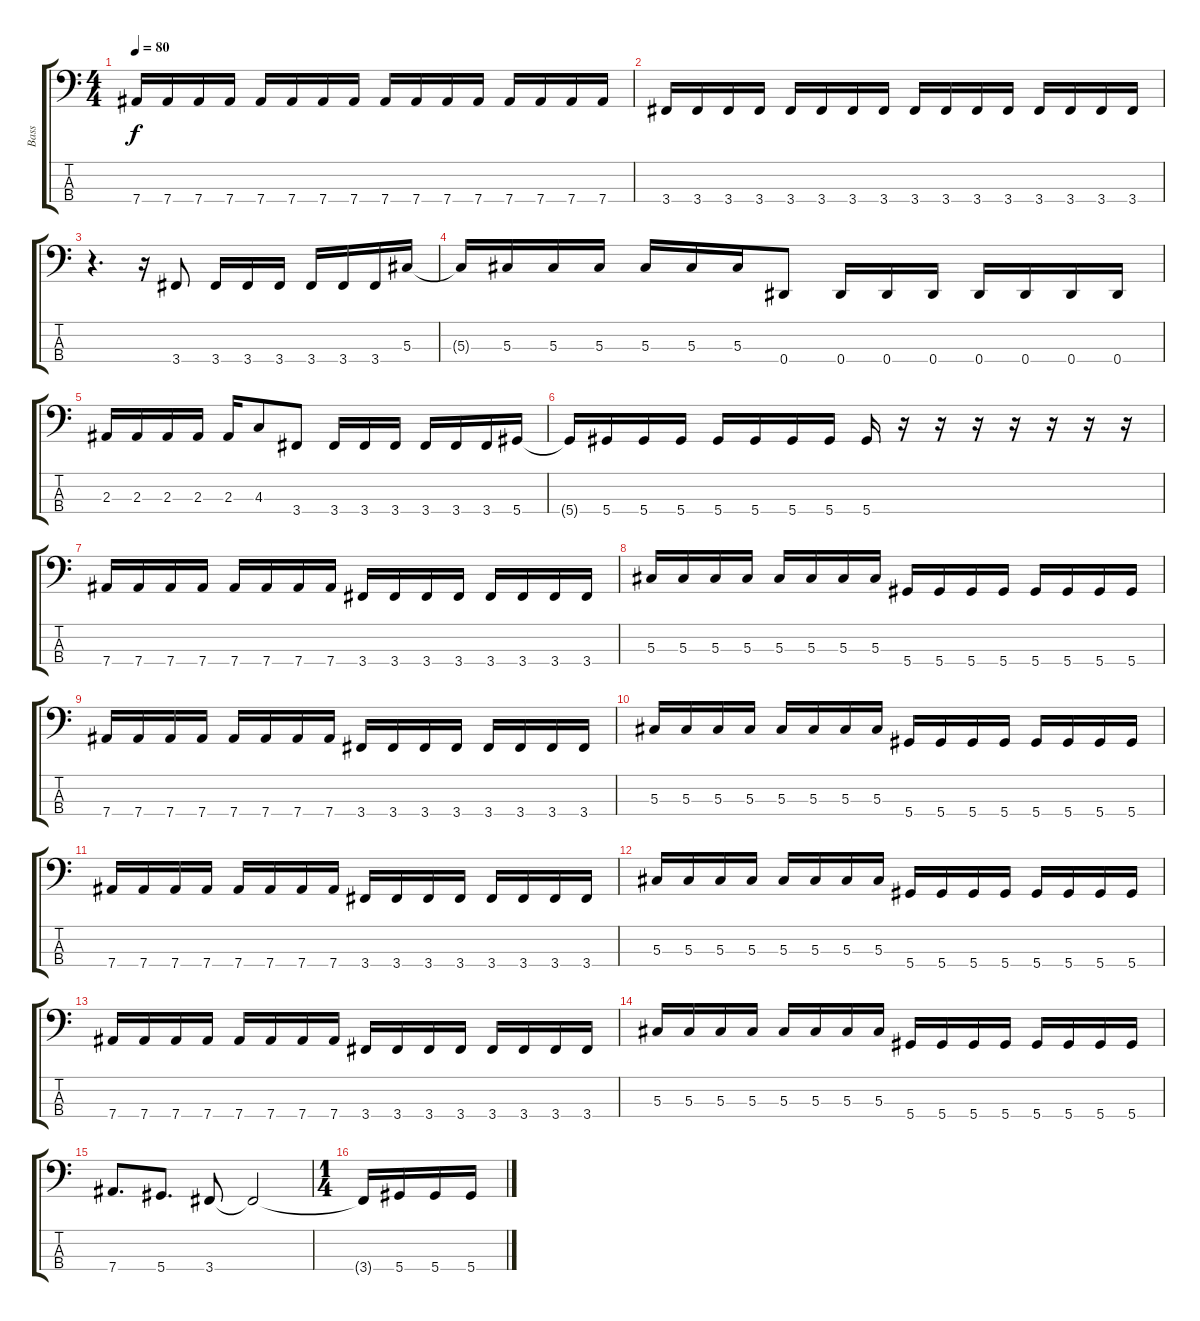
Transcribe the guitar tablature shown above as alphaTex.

\track ("Bass" "Bass") {instrument electricbassfinger}
\staff {score tabs}
\tuning (Gb2 Db2 Ab1 Eb1) {hide}
\ts (4 4)
\tempo 80
\clef f4
\ks c
7.4.16{dy f} 7.4.16 7.4.16 7.4.16 7.4.16 7.4.16 7.4.16 7.4.16 7.4.16 7.4.16 7.4.16 7.4.16 7.4.16 7.4.16 7.4.16 7.4.16 |
3.4.16 3.4.16 3.4.16 3.4.16 3.4.16 3.4.16 3.4.16 3.4.16 3.4.16 3.4.16 3.4.16 3.4.16 3.4.16 3.4.16 3.4.16 3.4.16 |
r.4{d} r.16 3.4.8 3.4.16 3.4.16 3.4.16 3.4.16 3.4.16 3.4.16 5.3.16 |
5.3{t}.16 5.3.16 5.3.16 5.3.16 5.3.16 5.3.16 5.3.16 0.4.8 0.4.16 0.4.16 0.4.16 0.4.16 0.4.16 0.4.16 0.4.16 |
2.3.16 2.3.16 2.3.16 2.3.16 2.3.16 4.3.8 3.4.8 3.4.16 3.4.16 3.4.16 3.4.16 3.4.16 3.4.16 5.4.16 |
5.4{t}.16 5.4.16 5.4.16 5.4.16 5.4.16 5.4.16 5.4.16 5.4.16 5.4.16 r.16 r.16 r.16 r.16 r.16 r.16 r.16 |
7.4.16 7.4.16 7.4.16 7.4.16 7.4.16 7.4.16 7.4.16 7.4.16 3.4.16 3.4.16 3.4.16 3.4.16 3.4.16 3.4.16 3.4.16 3.4.16 |
5.3.16 5.3.16 5.3.16 5.3.16 5.3.16 5.3.16 5.3.16 5.3.16 5.4.16 5.4.16 5.4.16 5.4.16 5.4.16 5.4.16 5.4.16 5.4.16 |
7.4.16 7.4.16 7.4.16 7.4.16 7.4.16 7.4.16 7.4.16 7.4.16 3.4.16 3.4.16 3.4.16 3.4.16 3.4.16 3.4.16 3.4.16 3.4.16 |
5.3.16 5.3.16 5.3.16 5.3.16 5.3.16 5.3.16 5.3.16 5.3.16 5.4.16 5.4.16 5.4.16 5.4.16 5.4.16 5.4.16 5.4.16 5.4.16 |
7.4.16 7.4.16 7.4.16 7.4.16 7.4.16 7.4.16 7.4.16 7.4.16 3.4.16 3.4.16 3.4.16 3.4.16 3.4.16 3.4.16 3.4.16 3.4.16 |
5.3.16 5.3.16 5.3.16 5.3.16 5.3.16 5.3.16 5.3.16 5.3.16 5.4.16 5.4.16 5.4.16 5.4.16 5.4.16 5.4.16 5.4.16 5.4.16 |
7.4.16 7.4.16 7.4.16 7.4.16 7.4.16 7.4.16 7.4.16 7.4.16 3.4.16 3.4.16 3.4.16 3.4.16 3.4.16 3.4.16 3.4.16 3.4.16 |
5.3.16 5.3.16 5.3.16 5.3.16 5.3.16 5.3.16 5.3.16 5.3.16 5.4.16 5.4.16 5.4.16 5.4.16 5.4.16 5.4.16 5.4.16 5.4.16 |
7.4.8{d} 5.4.8{d} 3.4.8 3.4{t}.2 |
\ts (1 4)
3.4{t}.16 5.4.16 5.4.16 5.4.16
